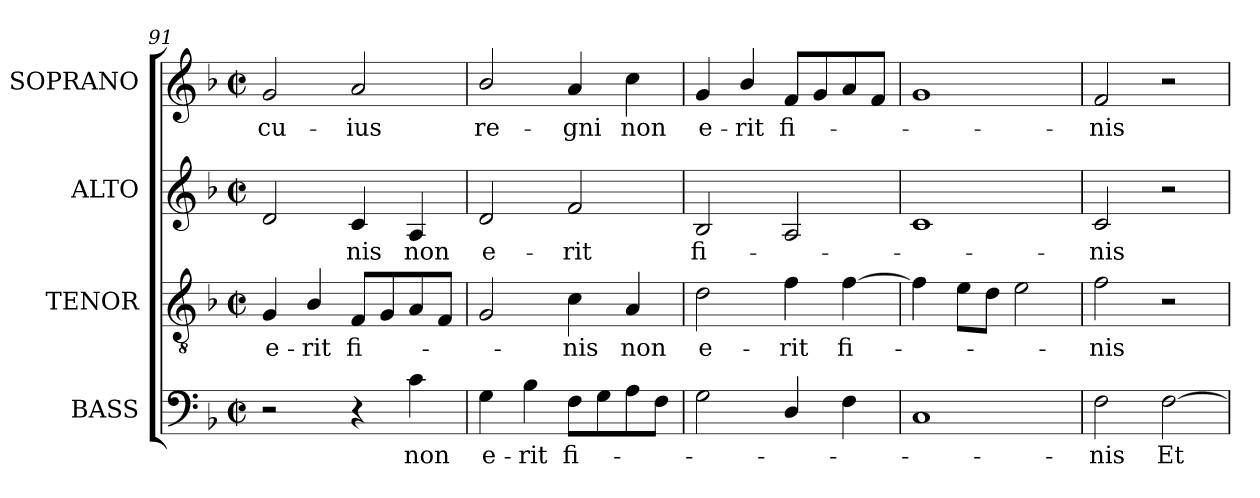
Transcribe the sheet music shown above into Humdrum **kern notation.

**kern	**text	**kern	**text	**kern	**text	**kern	**text
*part4	*part4	*part3	*part3	*part2	*part2	*part1	*part1
*staff4	*staff4	*staff3	*staff3	*staff2	*staff2	*staff1	*staff1
*I"BASS	*	*I"TENOR	*	*I"ALTO	*	*I"SOPRANO	*
*I'B.	*	*I'T.	*	*I'A.	*	*I'S.	*
*clefF4	*	*clefGv2	*	*clefG2	*	*clefG2	*
*	*	*ITrd7c12	*	*	*	*	*
*k[b-]	*	*k[b-]	*	*k[b-]	*	*k[b-]	*
*F:	*	*F:	*	*F:	*	*F:	*
*M2/2	*	*M2/2	*	*M2/2	*	*M2/2	*
*met(c|)	*	*met(c|)	*	*met(c|)	*	*met(c|)	*
=91	=91	=91	=91	=91	=91	=91	=91
!	!	!	!LO:LY:b:color=#000000	!	!	!	!
!	!	!	!	!	!	!	!LO:LY:b:color=#000000
2r	.	4GGi/	e-	2di/	.	2gi/	cu-
!	!	!	!LO:LY:b:color=#000000	!	!	!	!
.	.	4BB-i/	-rit	.	.	.	.
!	!	!	!LO:LY:b:color=#000000	!	!	!	!
!	!	!	!	!	!LO:LY:b:color=#000000	!	!
!	!	!	!	!	!	!	!LO:LY:b:color=#000000
4r	.	8FFi/L	fi-	4ci/	-nis	2ai/	-ius
.	.	8GGi/	.	.	.	.	.
!	!LO:LY:b:color=#000000	!	!	!	!	!	!
!	!	!	!	!	!LO:LY:b:color=#000000	!	!
4ci\	non	8AAi/	.	4Ai/	non	.	.
.	.	8FFi/J	.	.	.	.	.
=92	=92	=92	=92	=92	=92	=92	=92
!	!LO:LY:b:color=#000000	!	!	!	!	!	!
!	!	!	!	!	!LO:LY:b:color=#000000	!	!
!	!	!	!	!	!	!	!LO:LY:b:color=#000000
4Gi\	e-	2GGi/	.	2di/	e-	2b-i/	re-
!	!LO:LY:b:color=#000000	!	!	!	!	!	!
4B-i\	-rit	.	.	.	.	.	.
!	!LO:LY:b:color=#000000	!	!	!	!	!	!
!	!	!	!LO:LY:b:color=#000000	!	!	!	!
!	!	!	!	!	!LO:LY:b:color=#000000	!	!
!	!	!	!	!	!	!	!LO:LY:b:color=#000000
8Fi\L	fi-	4Ci\	-nis	2fi/	-rit	4ai/	-gni
8Gi\	.	.	.	.	.	.	.
!	!	!	!LO:LY:b:color=#000000	!	!	!	!
!	!	!	!	!	!	!	!LO:LY:b:color=#000000
8Ai\	.	4AAi/	non	.	.	4cci\	non
8Fi\J	.	.	.	.	.	.	.
=93	=93	=93	=93	=93	=93	=93	=93
!	!	!	!LO:LY:b:color=#000000	!	!	!	!
!	!	!	!	!	!LO:LY:b:color=#000000	!	!
!	!	!	!	!	!	!	!LO:LY:b:color=#000000
2Gi\	.	2Di\	e-	2B-i/	fi-	4gi/	e-
!	!	!	!	!	!	!	!LO:LY:b:color=#000000
.	.	.	.	.	.	4b-i/	-rit
!	!	!	!LO:LY:b:color=#000000	!	!	!	!
!	!	!	!	!	!	!	!LO:LY:b:color=#000000
4Di/	.	4Fi\	-rit	2Ai/	.	8fi/L	fi-
.	.	.	.	.	.	8gi/	.
!	!	!	!LO:LY:b:color=#000000	!	!	!	!
4Fi\	.	[4Fi\	fi-	.	.	8ai/	.
.	.	.	.	.	.	8fi/J	.
!!LO:PB:g=z
=94	=94	=94	=94	=94	=94	=94	=94
1Ci	.	4Fi\]	.	1ci	.	1gi	.
.	.	8Ei\L	.	.	.	.	.
.	.	8Di\J	.	.	.	.	.
.	.	2Ei\	.	.	.	.	.
=95	=95	=95	=95	=95	=95	=95	=95
!	!LO:LY:b:color=#000000	!	!	!	!	!	!
!	!	!	!LO:LY:b:color=#000000	!	!	!	!
!	!	!	!	!	!LO:LY:b:color=#000000	!	!
!	!	!	!	!	!	!	!LO:LY:b:color=#000000
2Fi\	-nis	2Fi\	-nis	2ci/	-nis	2fi/	-nis
!	!LO:LY:b:color=#000000	!	!	!	!	!	!
[2Fi\	Et	2r	.	2r	.	2r	.
=	=	=	=	=	=	=	=
*-	*-	*-	*-	*-	*-	*-	*-
